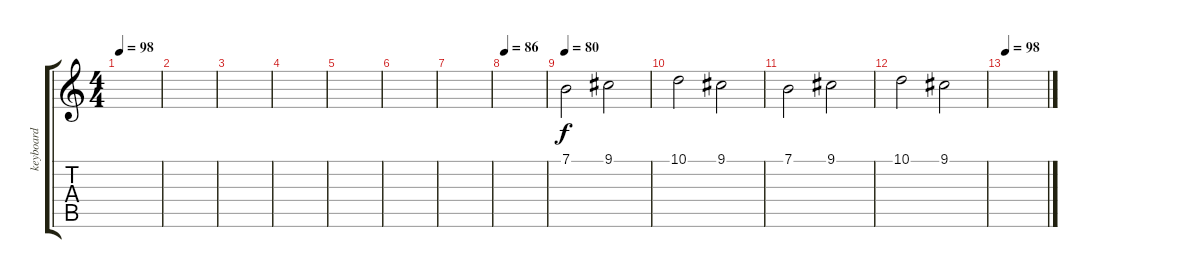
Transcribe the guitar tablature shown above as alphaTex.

\track ("keyboard" "keyboard") {instrument koto}
\staff {score tabs}
\tuning (E4 B3 G3 D3 A2 E2) {hide}
\ts (4 4)
\tempo 98
\clef g2
\ks c
|
|
|
|
|
|
|
\tempo 86
|
\tempo 80
7.1.2 9.1.2 |
10.1.2 9.1.2 |
7.1.2 9.1.2 |
10.1.2 9.1.2 |
\tempo 98
